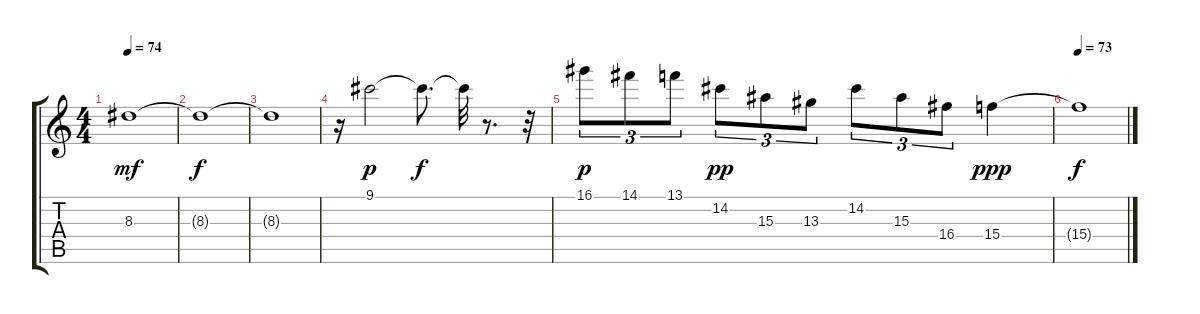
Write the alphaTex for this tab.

\track "" {instrument distortionguitar}
\staff {score tabs}
\tuning (E4 B3 G3 D3 A2 E2) {hide}
\ts (4 4)
\tempo 74
\clef g2
\ks c
8.3.1{dy mf} |
8.3{t}.1{dy f} |
8.3{t}.1 |
r.16 9.1.2{dy p} 9.1{t}.8{d dy f} 9.1{t}.32 r.8{d} r.32 |
16.1.8{tu (3 2) dy p} 14.1.8{tu (3 2)} 13.1.8{tu (3 2)} 14.2.8{tu (3 2) dy pp} 15.3.8{tu (3 2)} 13.3.8{tu (3 2)} 14.2.8{tu (3 2)} 15.3.8{tu (3 2)} 16.4.8{tu (3 2)} 15.4.4{dy ppp} |
\tempo 73
15.4{t}.1{dy f}
